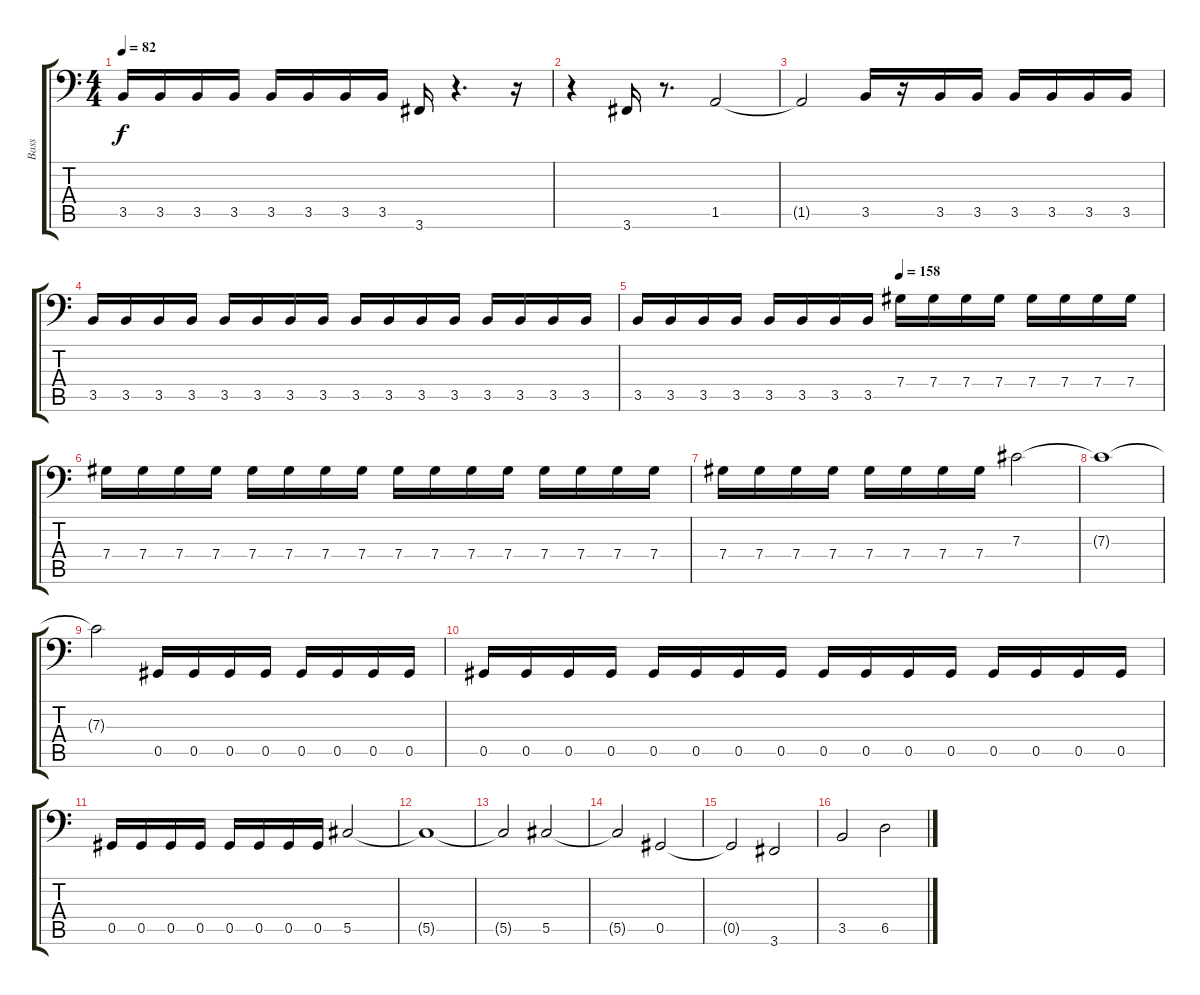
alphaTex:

\track ("Bass" "Bass") {instrument electricbassfinger}
\staff {score tabs}
\tuning (Eb3 Bb2 Gb2 Db2 Ab1 Eb1) {hide}
\ts (4 4)
\tempo 82
\clef f4
\ks c
3.5.16{dy f} 3.5.16 3.5.16 3.5.16 3.5.16 3.5.16 3.5.16 3.5.16 3.6.16 r.4{d} r.16 |
r.4 3.6.16 r.8{d} 1.5.2 |
1.5{t}.2 3.5.16 r.16 3.5.16 3.5.16 3.5.16 3.5.16 3.5.16 3.5.16 |
3.5.16 3.5.16 3.5.16 3.5.16 3.5.16 3.5.16 3.5.16 3.5.16 3.5.16 3.5.16 3.5.16 3.5.16 3.5.16 3.5.16 3.5.16 3.5.16 |
\tempo (158 0.5)
3.5.16 3.5.16 3.5.16 3.5.16 3.5.16 3.5.16 3.5.16 3.5.16 7.4.16 7.4.16 7.4.16 7.4.16 7.4.16 7.4.16 7.4.16 7.4.16 |
7.4.16 7.4.16 7.4.16 7.4.16 7.4.16 7.4.16 7.4.16 7.4.16 7.4.16 7.4.16 7.4.16 7.4.16 7.4.16 7.4.16 7.4.16 7.4.16 |
7.4.16 7.4.16 7.4.16 7.4.16 7.4.16 7.4.16 7.4.16 7.4.16 7.3.2 |
7.3{t}.1 |
7.3{t}.2 0.5.16 0.5.16 0.5.16 0.5.16 0.5.16 0.5.16 0.5.16 0.5.16 |
0.5.16 0.5.16 0.5.16 0.5.16 0.5.16 0.5.16 0.5.16 0.5.16 0.5.16 0.5.16 0.5.16 0.5.16 0.5.16 0.5.16 0.5.16 0.5.16 |
0.5.16 0.5.16 0.5.16 0.5.16 0.5.16 0.5.16 0.5.16 0.5.16 5.5.2 |
5.5{t}.1 |
5.5{t}.2 5.5.2 |
5.5{t}.2 0.5.2 |
0.5{t}.2 3.6.2 |
3.5.2 6.5.2
